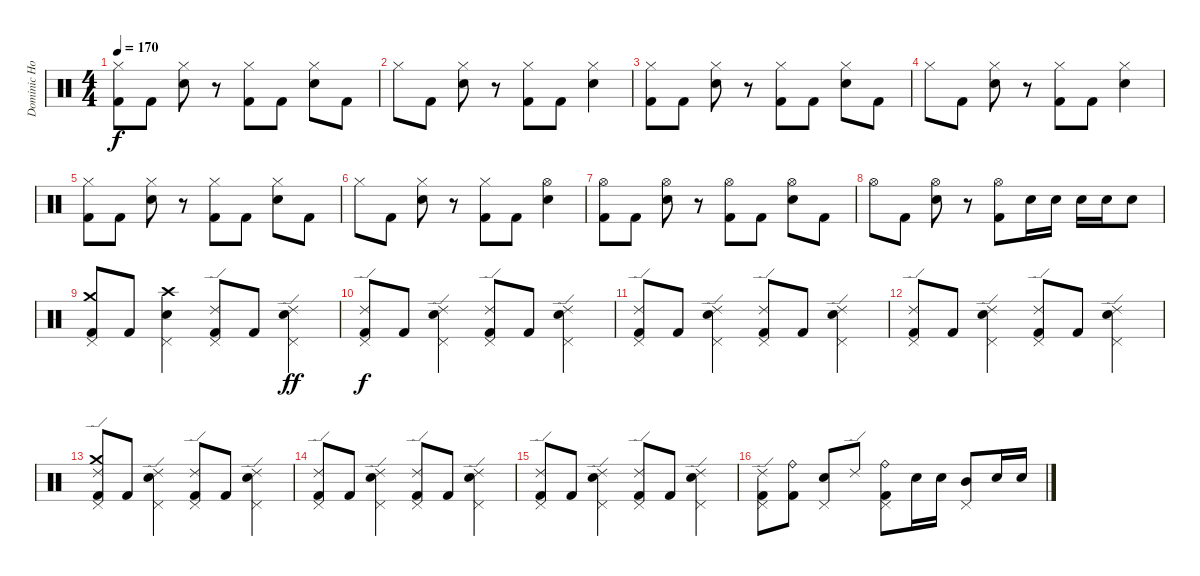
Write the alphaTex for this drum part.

\track ("Dominic Howard" "Dominic Ho") {instrument percussion}
\staff {score}
\articulation defaults
\ts (4 4)
\tempo 170
\clef neutral
\ks c
("Hi-Hat (closed)" "Kick (hit) 2").8{dy f} "Kick (hit) 2".8 ("Hi-Hat (closed)" "Electric Snare (hit)").8 r.8 ("Hi-Hat (closed)" "Kick (hit) 2").8 "Kick (hit) 2".8 ("Hi-Hat (closed)" "Electric Snare (hit)").8 "Kick (hit) 2".8 |
"Hi-Hat (closed)".8 "Kick (hit) 2".8 ("Hi-Hat (closed)" "Electric Snare (hit)").8 r.8 ("Hi-Hat (closed)" "Kick (hit) 2").8 "Kick (hit) 2".8 ("Hi-Hat (closed)" "Electric Snare (hit)").4 |
("Hi-Hat (closed)" "Kick (hit) 2").8 "Kick (hit) 2".8 ("Hi-Hat (closed)" "Electric Snare (hit)").8 r.8 ("Hi-Hat (closed)" "Kick (hit) 2").8 "Kick (hit) 2".8 ("Hi-Hat (closed)" "Electric Snare (hit)").8 "Kick (hit) 2".8 |
"Hi-Hat (closed)".8 "Kick (hit) 2".8 ("Hi-Hat (closed)" "Electric Snare (hit)").8 r.8 ("Hi-Hat (closed)" "Kick (hit) 2").8 "Kick (hit) 2".8 ("Hi-Hat (closed)" "Electric Snare (hit)").4 |
("Hi-Hat (closed)" "Kick (hit) 2").8 "Kick (hit) 2".8 ("Hi-Hat (closed)" "Electric Snare (hit)").8 r.8 ("Hi-Hat (closed)" "Kick (hit) 2").8 "Kick (hit) 2".8 ("Hi-Hat (closed)" "Electric Snare (hit)").8 "Kick (hit) 2".8 |
"Hi-Hat (closed)".8 "Kick (hit) 2".8 ("Hi-Hat (closed)" "Electric Snare (hit)").8 r.8 ("Hi-Hat (closed)" "Kick (hit) 2").8 "Kick (hit) 2".8 ("Hi-Hat (open)" "Electric Snare (hit)").4 |
("Hi-Hat (open)" "Kick (hit) 2").8 "Kick (hit) 2".8 ("Hi-Hat (open)" "Electric Snare (hit)").8 r.8 ("Hi-Hat (open)" "Kick (hit) 2").8 "Kick (hit) 2".8 ("Hi-Hat (open)" "Electric Snare (hit)").8 "Kick (hit) 2".8 |
"Hi-Hat (open)".8 "Kick (hit) 2".8 ("Hi-Hat (open)" "Electric Snare (hit)").8 r.8 ("Hi-Hat (open)" "Kick (hit) 2").8 "Electric Snare (hit)".16 "Electric Snare (hit)".16 "Electric Snare (hit)".16 "Electric Snare (hit)".16 "Electric Snare (hit)".8 |
("Crash medium (hit)" "Pedal Hi-Hat (hit)" "Kick (hit) 2").8 "Kick (hit) 2".8 ("Crash high (hit)" "Electric Snare (hit)" "Pedal Hi-Hat (hit)").4 ("Ride (edge) 2" "Pedal Hi-Hat (hit)" "Kick (hit) 2").8 "Kick (hit) 2".8 ("Ride (edge) 2" "Electric Snare (hit)" "Pedal Hi-Hat (hit)").4{dy ff} |
("Ride (edge) 2" "Pedal Hi-Hat (hit)" "Kick (hit) 2").8{dy f} "Kick (hit) 2".8 ("Ride (edge) 2" "Electric Snare (hit)" "Pedal Hi-Hat (hit)").4 ("Ride (edge) 2" "Pedal Hi-Hat (hit)" "Kick (hit) 2").8 "Kick (hit) 2".8 ("Ride (edge) 2" "Electric Snare (hit)" "Pedal Hi-Hat (hit)").4 |
("Ride (edge) 2" "Pedal Hi-Hat (hit)" "Kick (hit) 2").8 "Kick (hit) 2".8 ("Ride (edge) 2" "Electric Snare (hit)" "Pedal Hi-Hat (hit)").4 ("Ride (edge) 2" "Pedal Hi-Hat (hit)" "Kick (hit) 2").8 "Kick (hit) 2".8 ("Ride (edge) 2" "Electric Snare (hit)" "Pedal Hi-Hat (hit)").4 |
("Ride (edge) 2" "Pedal Hi-Hat (hit)" "Kick (hit) 2").8 "Kick (hit) 2".8 ("Ride (edge) 2" "Electric Snare (hit)" "Pedal Hi-Hat (hit)").4 ("Ride (edge) 2" "Pedal Hi-Hat (hit)" "Kick (hit) 2").8 "Kick (hit) 2".8 ("Ride (edge) 2" "Electric Snare (hit)" "Pedal Hi-Hat (hit)").4 |
("Crash medium (hit)" "Ride (edge) 2" "Pedal Hi-Hat (hit)" "Kick (hit) 2").8 "Kick (hit) 2".8 ("Ride (edge) 2" "Electric Snare (hit)" "Pedal Hi-Hat (hit)").4 ("Ride (edge) 2" "Pedal Hi-Hat (hit)" "Kick (hit) 2").8 "Kick (hit) 2".8 ("Ride (edge) 2" "Electric Snare (hit)" "Pedal Hi-Hat (hit)").4 |
("Ride (edge) 2" "Pedal Hi-Hat (hit)" "Kick (hit) 2").8 "Kick (hit) 2".8 ("Ride (edge) 2" "Electric Snare (hit)" "Pedal Hi-Hat (hit)").4 ("Ride (edge) 2" "Pedal Hi-Hat (hit)" "Kick (hit) 2").8 "Kick (hit) 2".8 ("Ride (edge) 2" "Electric Snare (hit)" "Pedal Hi-Hat (hit)").4 |
("Ride (edge) 2" "Pedal Hi-Hat (hit)" "Kick (hit) 2").8 "Kick (hit) 2".8 ("Ride (edge) 2" "Electric Snare (hit)" "Pedal Hi-Hat (hit)").4 ("Ride (edge) 2" "Pedal Hi-Hat (hit)" "Kick (hit) 2").8 "Kick (hit) 2".8 ("Ride (edge) 2" "Electric Snare (hit)" "Pedal Hi-Hat (hit)").4 |
("Ride (edge) 2" "Pedal Hi-Hat (hit)" "Kick (hit) 2").8 ("Ride (bell)" "Kick (hit) 2").8 ("Electric Snare (hit)" "Pedal Hi-Hat (hit)").8 "Ride (edge) 2".8 ("Ride (bell)" "Pedal Hi-Hat (hit)" "Kick (hit) 2").8 "Electric Snare (hit)".16 "Electric Snare (hit)".16 ("Mid Tom (hit)" "Pedal Hi-Hat (hit)").8 "Electric Snare (hit)".16 "Electric Snare (hit)".16
